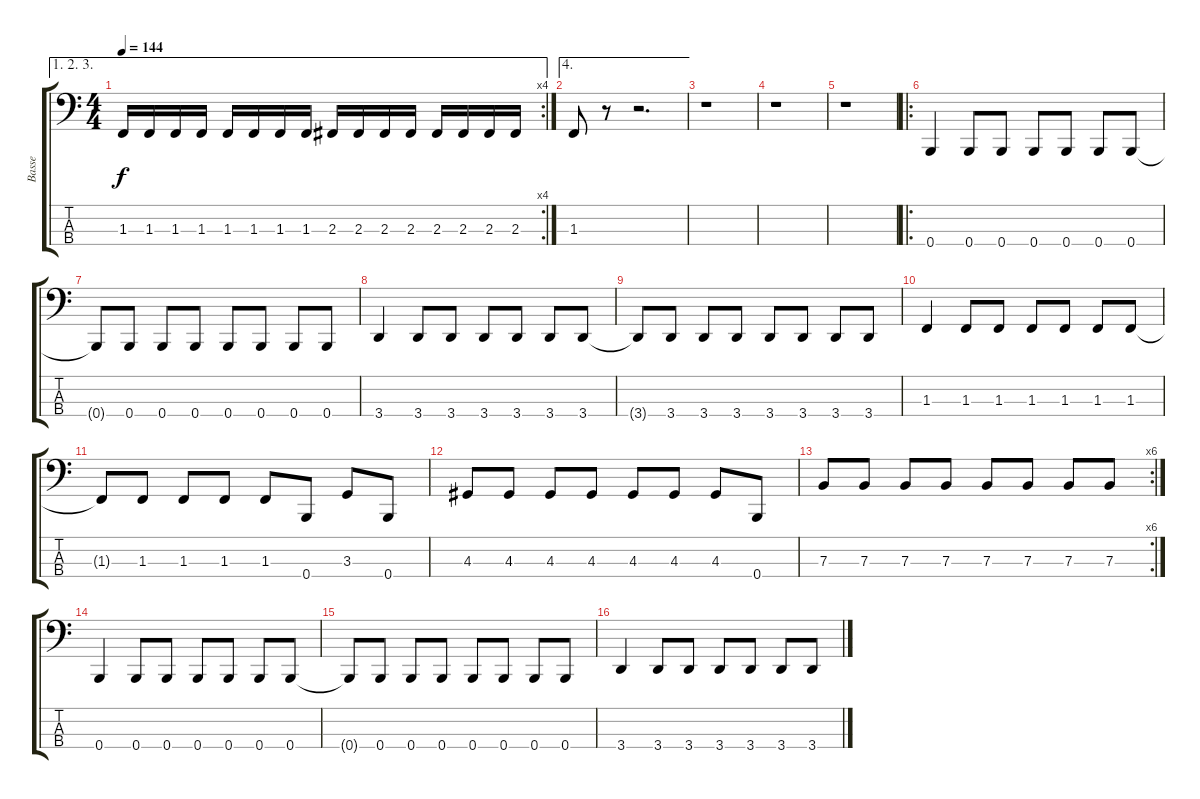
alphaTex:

\track ("Basse" "Basse") {instrument electricbassfinger}
\staff {score tabs}
\tuning (D2 A1 E1 B0) {hide}
\ae (1 2 3)
\rc 4
\ts (4 4)
\tempo 144
\clef f4
\ks c
1.3.16{dy f} 1.3.16 1.3.16 1.3.16 1.3.16 1.3.16 1.3.16 1.3.16 2.3.16 2.3.16 2.3.16 2.3.16 2.3.16 2.3.16 2.3.16 2.3.16 |
\ae 4
1.3.8 r.8 r.2{d} |
r.1 |
r.1 |
r.1 |
\ro
0.4.4 0.4.8 0.4.8 0.4.8 0.4.8 0.4.8 0.4.8 |
0.4{t}.8 0.4.8 0.4.8 0.4.8 0.4.8 0.4.8 0.4.8 0.4.8 |
3.4.4 3.4.8 3.4.8 3.4.8 3.4.8 3.4.8 3.4.8 |
3.4{t}.8 3.4.8 3.4.8 3.4.8 3.4.8 3.4.8 3.4.8 3.4.8 |
1.3.4 1.3.8 1.3.8 1.3.8 1.3.8 1.3.8 1.3.8 |
1.3{t}.8 1.3.8 1.3.8 1.3.8 1.3.8 0.4.8 3.3.8 0.4.8 |
4.3.8 4.3.8 4.3.8 4.3.8 4.3.8 4.3.8 4.3.8 0.4.8 |
\rc 6
7.3.8 7.3.8 7.3.8 7.3.8 7.3.8 7.3.8 7.3.8 7.3.8 |
0.4.4 0.4.8 0.4.8 0.4.8 0.4.8 0.4.8 0.4.8 |
0.4{t}.8 0.4.8 0.4.8 0.4.8 0.4.8 0.4.8 0.4.8 0.4.8 |
3.4.4 3.4.8 3.4.8 3.4.8 3.4.8 3.4.8 3.4.8
